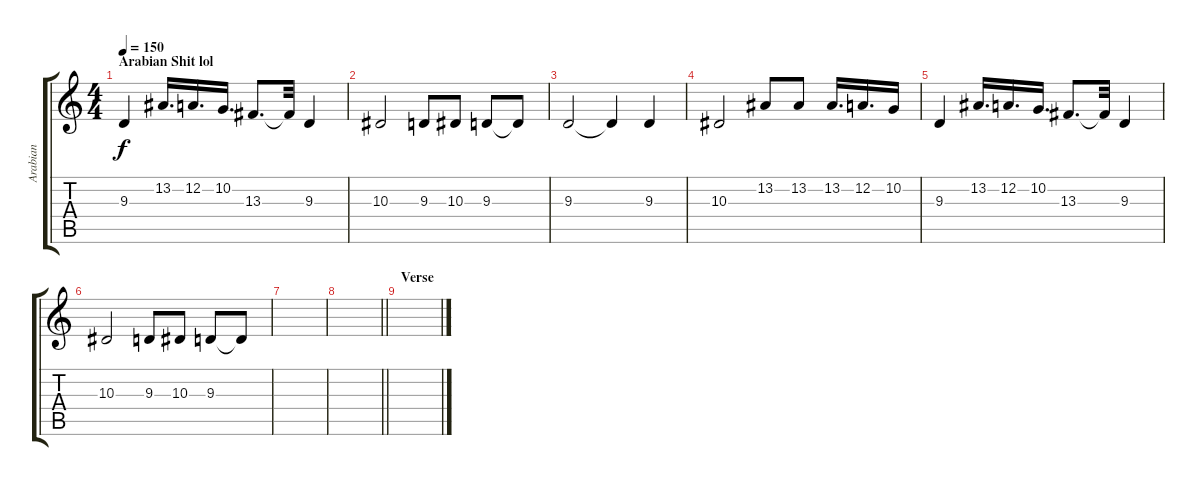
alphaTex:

\track ("Arabian " "Arabian ") {instrument koto}
\staff {score tabs}
\tuning (D4 A3 F3 C3 G2 D2) {hide}
\ts (4 4)
\section ("" "Arabian Shit lol")
\tempo 150
\clef g2
\ks c
9.3.4{dy f} 13.2.16{d} 12.2.16{d} 10.2.16{d} 13.3.8{d} 13.3{t}.32 9.3.4 |
10.3.2 9.3.8 10.3.8 9.3.8 9.3{t}.8 |
9.3.2 9.3{t}.4 9.3.4 |
10.3.2 13.2.8 13.2.8 13.2.16{d} 12.2.16{d} 10.2.16 |
9.3.4 13.2.16{d} 12.2.16{d} 10.2.16{d} 13.3.8{d} 13.3{t}.32 9.3.4 |
10.3.2 9.3.8 10.3.8 9.3.8 9.3{t}.8 |
|
\barLineRight lightlight
|
\section ("" "Verse")
